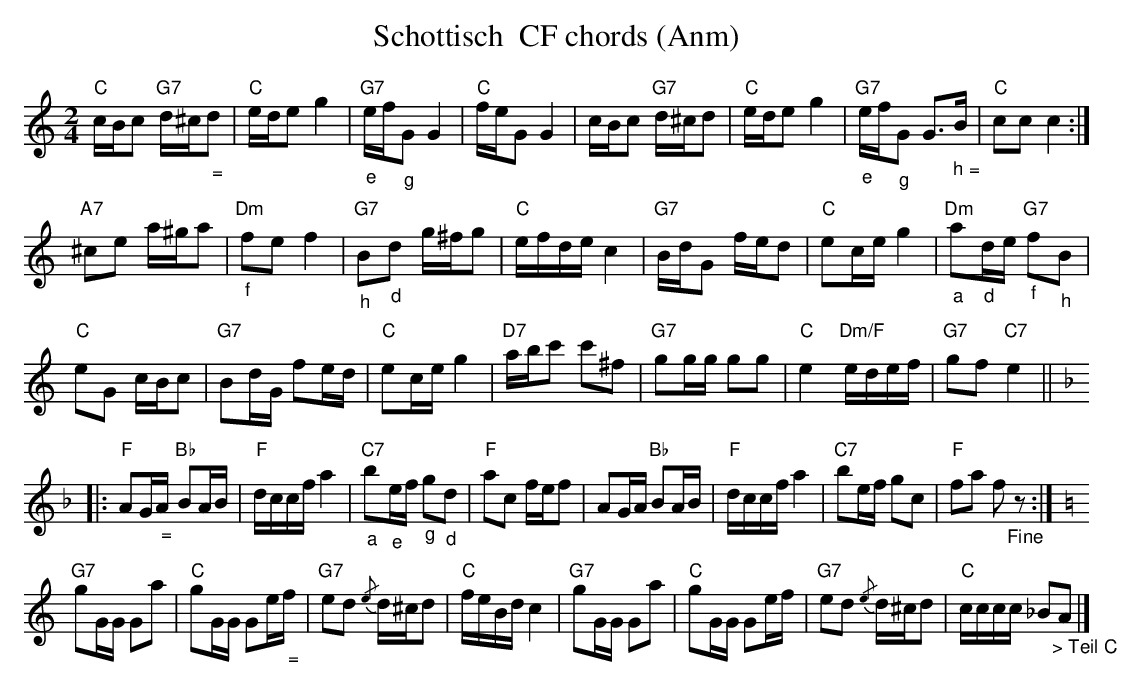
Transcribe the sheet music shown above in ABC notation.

X:1
T: Schottisch  CF chords (Anm)
M:2/4
L:1/16
K:C %%MIDI gchordon
"C"cBc2 "G7"d^c"_ ="d2 | "C"ede2g4 | "G7""_e"ef"_g"G2G4 | "C"feG2 G4 | cBc2 "G7"d^cd2 | "C"ede2g4 | \
"G7""_e"ef"_g"G2 G3"_ h ="B | "C"c2c2c4 :|
 "A7"^c2e2 a^ga2 | "Dm""_f"f2e2f4 | "G7""_h"B2"_d"d2 g^fg2 | "C"efdec4 | \
"G7"BdG2 fed2 | "C"e2ceg4 | "Dm""_a"a2"_d"de "G7""_f"f2"_h"B2 |
 "C"e2G2 cBc2 |  "G7"B2dG f2ed | "C"e2ceg4 | \
"D7"abc'2 c'2^f2 | "G7"g2gg g2g2 | "C"e4 "Dm/F"edef | "G7"g2f2"C7"e4 ||
|: [K:F] "F"A2G"_ ="A "Bb"B2AB | \
"F"dccfa4 | "C7""_a"b2"_e"ef "_g"g2"_d"d2 | "F"a2c2 fef2 | A2GA "Bb"B2AB | "F"dccfa4 | "C7"b2ef g2c2 | \
"F"f2a2 f2"_Fine"z2 :| [K:C]
 "G7"g2GG G2a2 | "C"g2GG G2e"_ ="f | "G7"e2d2 {/e}d^cd2 | "C"feBdc4 | \
"G7"g2GG G2a2 | "C"g2GG G2ef | "G7"e2d2 {/e}d^cd2 | "C"cccc _B2"_> Teil C"A2 |]
